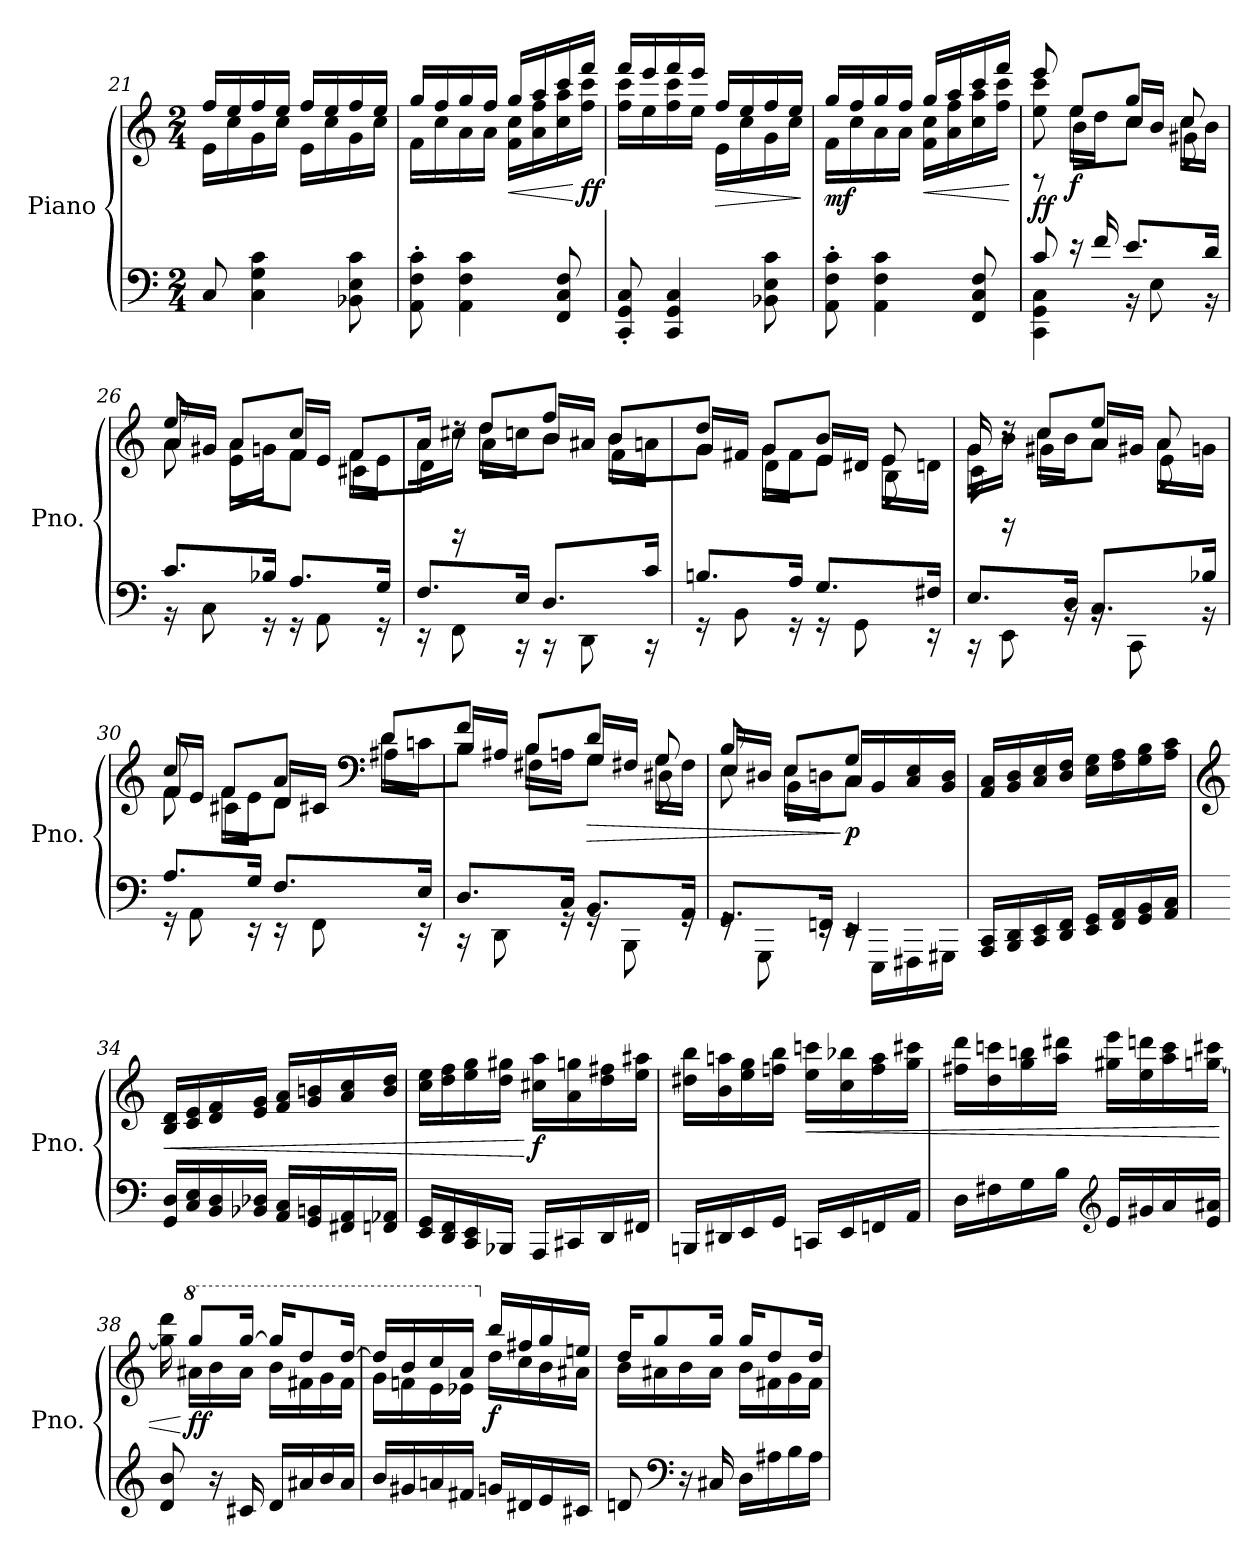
**kern	**kern	**dynam
*part1	*part1	*part1
*staff2	*staff1	*staff1/2
*I"Piano	*	*
*I'Pno.	*	*
!!LO:PB:g=z
*clefF4	*clefG2	*
*k[]	*k[]	*
*M2/4	*M2/4	*
=21	=21	=21
*	*^	*
8C/	16ff/LL	16e\LL	.
.	16ee/	16cc\	.
4C\ 4G\ 4c\	16ff/	16g\	.
.	16ee/JJ	16cc\JJ	.
.	16ff/LL	16e\LL	.
.	16ee/	16cc\	.
8BB-X\ 8E\ 8c\	16ff/	16g\	.
.	16ee/JJ	16cc\JJ	.
=22	=22	=22	=22
8AA\' 8F\' 8c\'	16gg/LL	16f\LL	.
.	16ff/	16cc\	.
4AA\ 4F\ 4c\	16gg/	16a\	.
.	16ff/JJ	16a\JJ	.
!	!	!	!LO:HP:b
.	16gg/LL	16f\ 16cc\LL	<
.	16aa/	16a\ 16ff\	.
8FF/ 8C/ 8F/	16ccc/	16cc\ 16aa\	.
!	!	!	!LO:DY:n=1:b
.	16fff/JJ	16ff\ 16ccc\JJ	[ ff
=23	=23	=23	=23
8CC/' 8GG/' 8C/'	16fff/LL	16ff\ 16ccc\LL	.
.	16eee/	16ee\	.
4CC/ 4GG/ 4C/	16fff/	16ff\ 16ccc\	.
.	16eee/JJ	16ee\JJ	.
!	!	!	!LO:HP:b
.	16ff/LL	16e\LL	>
.	16ee/	16cc\	.
8BB-X\ 8E\ 8c\	16ff/	16g\	.
.	16ee/JJ	16cc\JJ	.
*	*v	*v	*
.	.	]
=24	=24	=24
*	*^	*
!	!	!	!LO:DY:b
8AA\' 8F\' 8c\'	16gg/LL	16f\LL	mf
.	16ff/	16cc\	.
4AA\ 4F\ 4c\	16gg/	16a\	.
.	16ff/JJ	16a\JJ	.
!	!	!	!LO:HP:b
.	16gg/LL	16f\ 16cc\LL	<
.	16aa/	16a\ 16ff\	.
8FF/ 8C/ 8F/	16ccc/	16cc\ 16aa\	.
.	16fff/JJ	16ff\ 16ccc\JJ	.
*	*v	*v	*
.	.	[
=25	=25	=25
*^	*^	*
*	*	*	*^	*
!	!	!	!	!	!LO:DY:b
8c/	4CC\ 4GG\ 4C\	8eee/	8ee\ 8ccc\	8rF	ff
!	!	!	!	!	!LO:DY:b
16r	.	8ee/L	16ee\LL	8b\L	f
16f/	.	.	16dd\JJ	.	.
8.e/L	16r	8gg/J	16cc/LL	8cc\J	.
.	8E\	.	16b/JJ	.	.
.	.	8cc/	16cc\LL	8g#X\	.
16d/Jk	16r	.	16b\JJ	.	.
!!LO:LB:g=z	!!	!!
=26	=26	=26	=26	=26	=26
8.c/L	16r	8ee/	16a/LL	8a\	.
.	8C\	.	16g#X/JJ	.	.
.	.	8a/L	16e\LL	8a\L	.
16B-X/Jk	16r	.	16gn\JJ	.	.
8.A/L	16r	8cc/J	16f/LL	8f\J	.
.	8AA\	.	16e/JJ	.	.
.	.	8f/L	16f\LL	8c#X\L	.
16G/Jk	16r	.	16e\JJ	.	.
=27	=27	=27	=27	=27	=27
8.F/L	16r	16a/Jk	16a\LL	16d\Jk	.
.	8FF\	16rdd	16cc#X\JJ	16rEE	.
.	.	8dd/L	16dd\LL	8a\L	.
16E/Jk	16r	.	16ccn\JJ	.	.
8.D/L	16r	8ff/J	16b/LL	8b\J	.
.	8DD\	.	16a#X/JJ	.	.
.	.	8b/L	16b\LL	8f\L	.
16c/Jk	16r	.	16an\JJ	.	.
=28	=28	=28	=28	=28	=28
8.Bn/L	16r	8dd/J	16g/LL	8g\J	.
.	8BB\	.	16f#X/JJ	.	.
.	.	8g/L	16g\LL	8d\L	.
16A/Jk	16r	.	16f#\JJ	.	.
8.G/L	16r	8b/J	16e/LL	8e\J	.
.	8GG\	.	16d#X/JJ	.	.
.	.	8e/	16e\LL	8B\	.
16F#X/Jk	16r	.	16dn\JJ	.	.
!!LO:LB:g=z	!!	!!
=29	=29	=29	=29	=29	=29
8.E/L	16r	16g/	16g\LL	16c\	.
.	8EE\	16rdd	16b\JJ	16rGG	.
.	.	8cc/L	16cc\LL	8g#X\L	.
16D/Jk	16rBB	.	16b\JJ	.	.
8.C/L	16rBB	8ee/J	16a/LL	8a\J	.
.	8CC\	.	16g#X/JJ	.	.
.	.	8a/	16a\LL	8e\	.
16B-X/Jk	16rBB	.	16gn\JJ	.	.
=30	=30	=30	=30	=30	=30
8.A/L	16r	8cc/	16f/LL	8f\	.
.	8AA\	.	16e/JJ	.	.
.	.	8f/L	16f\LL	8c#X\L	.
16G/Jk	16r	.	16e\JJ	.	.
8.F/L	16r	8a/J	16d/LL	8d\J	.
.	8FF\	.	16c#X/JJ	.	.
*	*	*clefF4	*	*	*
.	.	8d/L	16d\LL	8A#X\L	.
16E/Jk	16r	.	16cn\JJ	.	.
=31	=31	=31	=31	=31	=31
8.D/L	16r	8f/J	16B/LL	8B\J	.
.	8DD\	.	16A#X/JJ	.	.
.	.	8B/L	16B\LL	8F#X\L	.
16C/Jk	16rGG	.	16An\JJ	.	.
!	!	!	!	!	!LO:HP:b
8.BB/L	16rGG	8d/J	16G/LL	8G\J	>
.	8BBB\	.	16F#X/JJ	.	.
.	.	8G/	16G\LL	8D#X\	.
16AA/Jk	16rGG	.	16F#\JJ	.	.
!!LO:LB:g=z	!!	!!
=32	=32	=32	=32	=32	=32
8.GG/L	16rGG	8B/	16E/LL	8E\	.
.	8GGG\	.	16D#X/JJ	.	.
.	.	8E/L	16E\LL	8BB\L	.
16FFn/Jk	16rEE	.	16Dn\JJ	.	.
!	!	!	!	!	!LO:DY:n=1:b
4EE/	16rEE	8G/J	16C/LL	8C\J	] p
.	16EEE\LL	.	16BB/	.	.
.	16FFF#X\	8reyy	16C/ 16E/	8rAAAyy	.
.	16GGG#X\JJ	.	16BB/ 16D/JJ	.	.
*v	*v	*	*	*	*
*	*v	*v	*v	*
=33	=33	=33
16AAA/ 16CC/LL	16AA/ 16C/LL	.
16BBB/ 16DD/	16BB/ 16D/	.
16CC/ 16EE/	16C/ 16E/	.
16DD/ 16FF/JJ	16D/ 16F/JJ	.
16EE/ 16GG/LL	16E\ 16G\LL	.
16FF/ 16AA/	16F\ 16A\	.
16GG/ 16BB/	16G\ 16B\	.
16AA/ 16C/JJ	16A\ 16c\JJ	.
=34	=34	=34
*	*clefG2	*
!	!	!LO:HP:b
16GG/ 16D/LL	16B/ 16d/LL	<
16C/ 16E/	16c/ 16e/	.
16BB/ 16D/	16d/ 16f/	.
16BB-X/ 16D-X/JJ	16e/ 16g/JJ	.
16AA/ 16C/LL	16f/ 16a/LL	.
16GG/ 16BBn/	16g/ 16bn/	.
16FF#X/ 16AA/	16a/ 16cc/	.
16FFn/ 16AA-X/JJ	16b/ 16dd/JJ	.
!!LO:LB:g=z
=35	=35	=35
16EE/ 16GG/LL	16cc\ 16ee\LL	.
16DD/ 16FF/	16dd\ 16ff\	.
16CC/ 16EE/	16ee\ 16gg\	.
16BBB-X/JJ	16dd\ 16gg#X\JJ	.
!	!	!LO:DY:n=1:b
16AAA/LL	16cc#X\ 16aa\LL	[ f
16CC#X/	16a\ 16ggn\	.
16DD/	16dd\ 16ff#X\	.
16FF#X/JJ	16ee\ 16aa#X\JJ	.
=36	=36	=36
16BBBn/LL	16dd#X\ 16bb\LL	.
16DD#X/	16b\ 16aan\	.
16EE/	16ee\ 16gg\	.
16GG/JJ	16ffn\ 16bb\JJ	.
!	!	!LO:HP:b
16CCn/LL	16ee\ 16cccn\LL	<
16EE/	16cc\ 16bb-X\	.
16FFn/	16ff\ 16aa\	.
16AA/JJ	16gg\ 16ccc#X\JJ	.
=37	=37	=37
16D\LL	16ff#X\ 16ddd\LL	.
16F#X\	16dd\ 16cccn\	.
16G\	16gg\ 16bbn\	.
16B\JJ	16aa\ 16ddd#X\JJ	.
*clefG2	*	*
16e/LL	16gg#X\ 16eee\LL	.
16g#X/	16ee\ 16dddn\	.
16a/	16aa\ 16ccc\	.
16e/ 16a#X/JJ	[16ggn\ 16ccc#X\JJ	.
!!LO:PB:g=z
=38	=38	=38
*	*^	*
8d/ 8b/	16gg\] 16ddd\	16rcyy	.
*	*8va	*	*
!	!	!	!LO:DY:n=1:b
.	8ggg/L	16aa#X\LL	[ ff
16r	.	16bb\	.
16c#X/	[16ggg/Jk	16aa#\JJ	.
16d/LL	16ggg/KL]	16bb\LL	.
16a#X/	8ddd/	16ff#X\	.
16b/	.	16gg\	.
16a#/JJ	[16ddd/Jk	16ff#\JJ	.
=39	=39	=39	=39
16b/LL	16ddd/LL]	16gg\LL	.
16g#X/	16bb/	16ffn\	.
16an/	16ccc/	16ee\	.
16f#X/JJ	16aa/JJ	16ee-X\JJ	.
*	*X8va	*	*
!	!	!	!LO:DY:b
16gn/LL	16bb/LL	16dd\LL	f
16d#X/	16ff#X/	16cc\	.
16e/	16gg/	16b\	.
16c#X/JJ	16een/JJ	16a#X\JJ	.
=40	=40	=40	=40
8dn/	16dd/KL	16b\LL	.
.	8gg/	16a#X\	.
*clefF4	*	*	*
16r	.	16b\	.
16C#X/	16gg/Jk	16a#\JJ	.
16D\LL	16gg/KL	16b\LL	.
16A#X\	8dd/	16f#X\	.
16B\	.	16g\	.
16A#\JJ	16dd/Jk	16f#\JJ	.
*	*v	*v	*
=	=	=
*-	*-	*-
